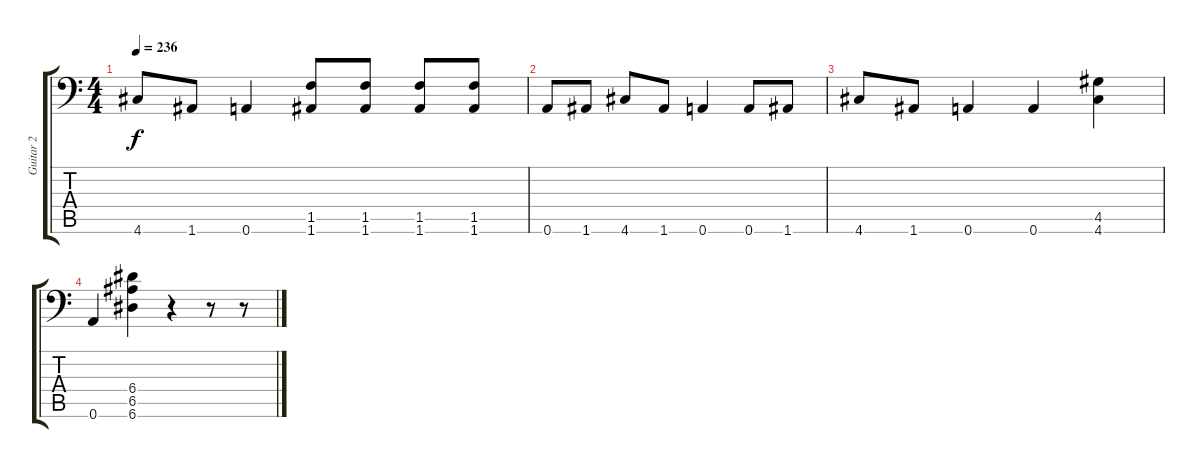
\track ("Guitar 2" "Guitar 2") {instrument distortionguitar}
\staff {score tabs}
\tuning (B3 Gb3 D3 A2 E2 A1) {hide}
\ts (4 4)
\tempo 236
\clef f4
\ks c
4.6.8{dy f} 1.6.8 0.6.4 (1.5 1.6).8 (1.5 1.6).8 (1.5 1.6).8 (1.5 1.6).8 |
0.6.8 1.6.8 4.6.8 1.6.8 0.6.4 0.6.8 1.6.8 |
4.6.8 1.6.8 0.6.4 0.6.4 (4.5 4.6).4 |
0.6.4 (6.4 6.5 6.6).4 r.4 r.8 r.8
